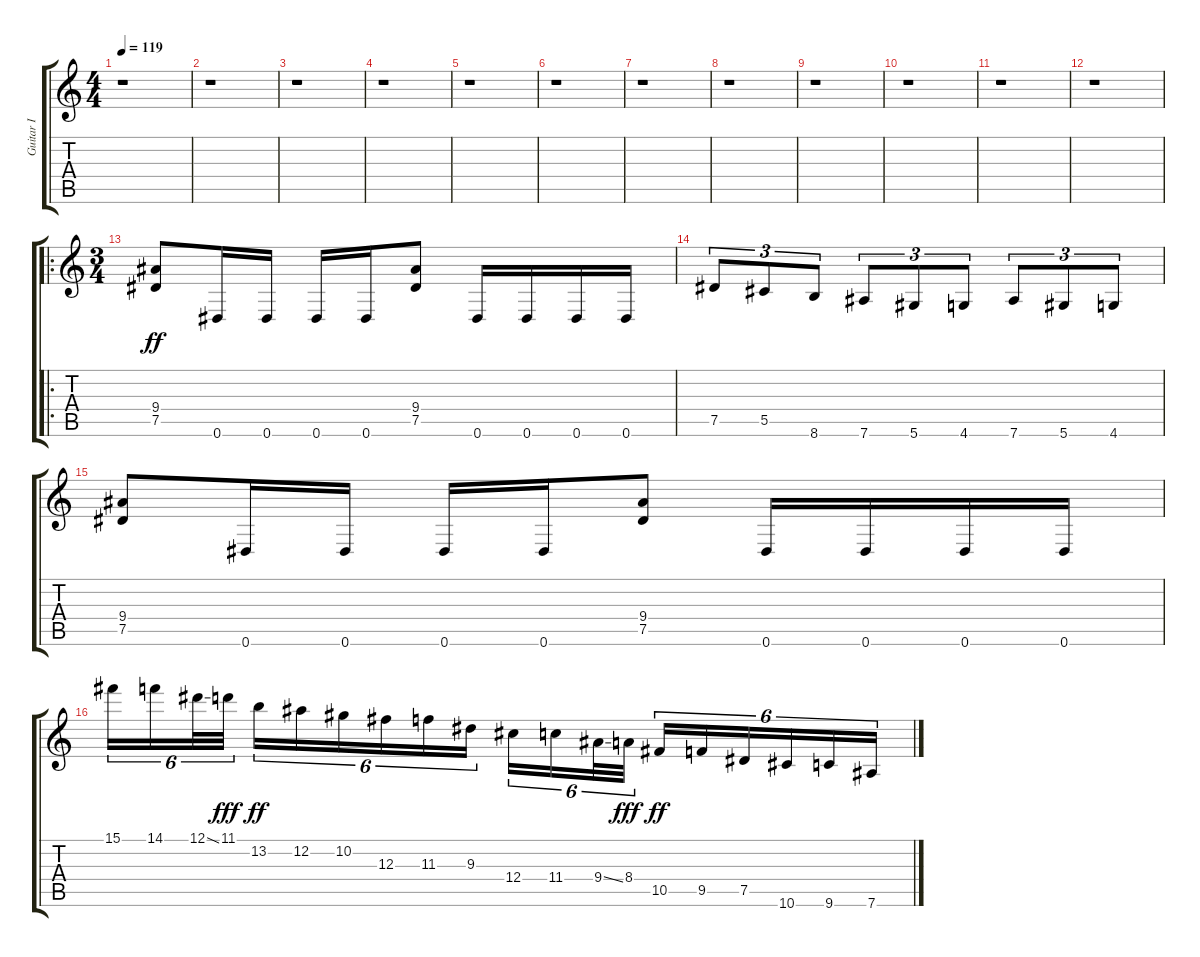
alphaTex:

\track ("Guitar I" "Guitar I") {instrument distortionguitar}
\staff {score tabs}
\tuning (Eb4 Bb3 Gb3 Db3 Ab2 Eb2) {hide}
\ts (4 4)
\tempo 119
\clef g2
\ks c
r.1{dy fff instrument distortionguitar} |
r.1 |
r.1 |
r.1 |
r.1 |
r.1 |
r.1 |
r.1 |
r.1 |
r.1 |
r.1 |
r.1 |
\ro
\ts (3 4)
(9.4 7.5).8{dy ff} 0.6.16 0.6.16 0.6.16 0.6.16 (9.4 7.5).8 0.6.16 0.6.16 0.6.16 0.6.16 |
7.5.8{tu (3 2)} 5.5.8{tu (3 2)} 8.6.8{tu (3 2)} 7.6.8{tu (3 2)} 5.6.8{tu (3 2)} 4.6.8{tu (3 2)} 7.6.8{tu (3 2)} 5.6.8{tu (3 2)} 4.6.8{tu (3 2)} |
(9.4 7.5).8 0.6.16 0.6.16 0.6.16 0.6.16 (9.4 7.5).8 0.6.16 0.6.16 0.6.16 0.6.16 |
15.1.16{tu (6 4)} 14.1.16{tu (6 4)} 12.1{ss}.32{tu (6 4)} 11.1.32{tu (6 4) dy fff} 13.2.16{tu (6 4) dy ff} 12.2.16{tu (6 4)} 10.2.16{tu (6 4)} 12.3.16{tu (6 4)} 11.3.16{tu (6 4)} 9.3.16{tu (6 4)} 12.4.16{tu (6 4)} 11.4.16{tu (6 4)} 9.4{ss}.32{tu (6 4)} 8.4.32{tu (6 4) dy fff} 10.5.16{tu (6 4) dy ff} 9.5.16{tu (6 4)} 7.5.16{tu (6 4)} 10.6.16{tu (6 4)} 9.6.16{tu (6 4)} 7.6.16{tu (6 4)}
